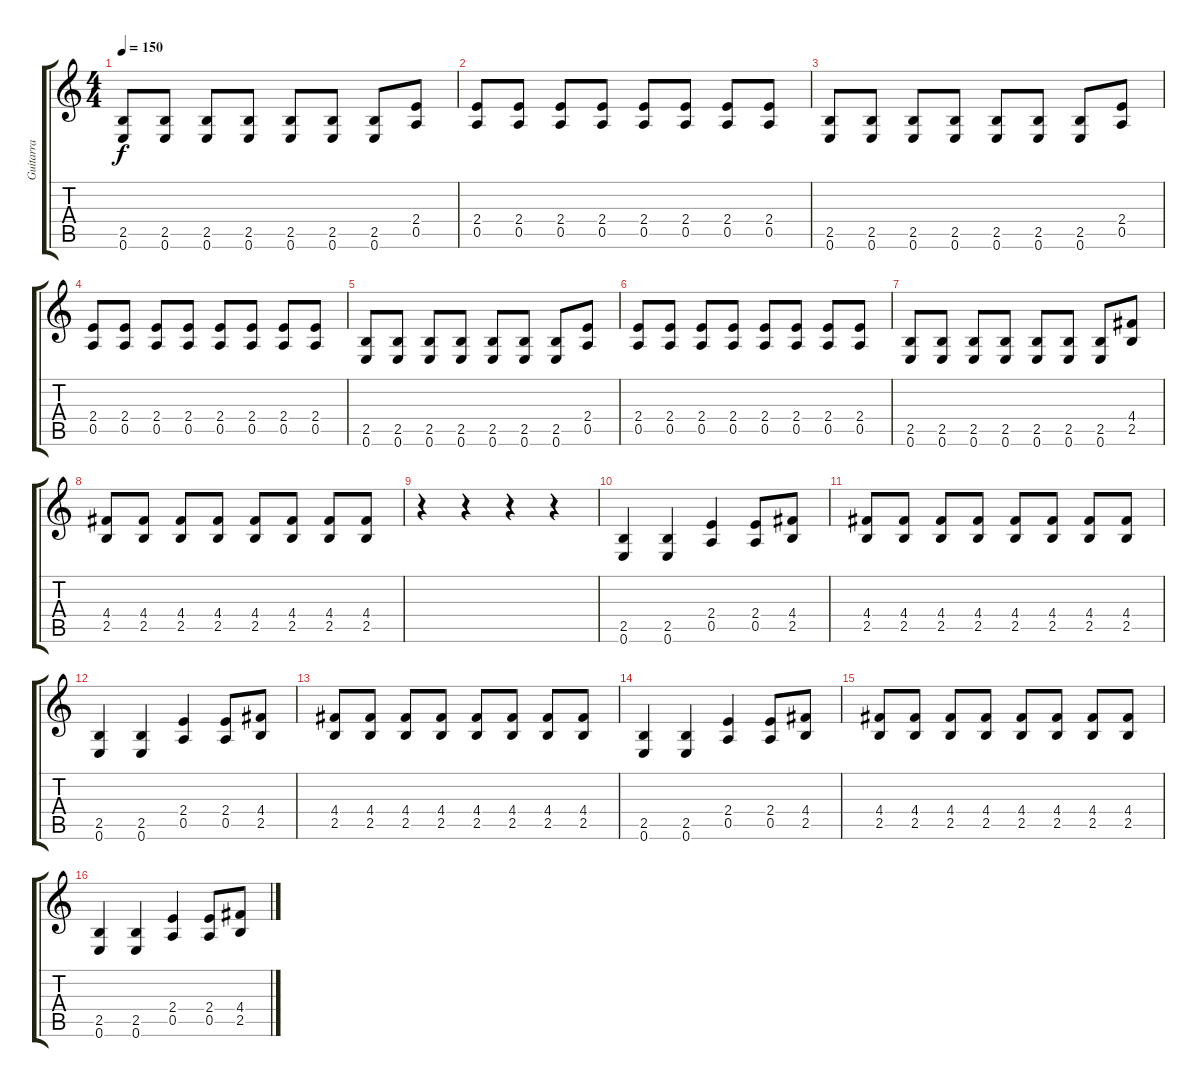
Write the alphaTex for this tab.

\track ("Guitarra" "Guitarra") {instrument electricguitarclean}
\staff {score tabs}
\tuning (E4 B3 G3 D3 A2 E2) {hide}
\ts (4 4)
\tempo 150
\clef g2
\ks c
(2.5 0.6).8{dy f} (2.5 0.6).8 (2.5 0.6).8 (2.5 0.6).8 (2.5 0.6).8 (2.5 0.6).8 (2.5 0.6).8 (2.4 0.5).8 |
(2.4 0.5).8 (2.4 0.5).8 (2.4 0.5).8 (2.4 0.5).8 (2.4 0.5).8 (2.4 0.5).8 (2.4 0.5).8 (2.4 0.5).8 |
(2.5 0.6).8 (2.5 0.6).8 (2.5 0.6).8 (2.5 0.6).8 (2.5 0.6).8 (2.5 0.6).8 (2.5 0.6).8 (2.4 0.5).8 |
(2.4 0.5).8 (2.4 0.5).8 (2.4 0.5).8 (2.4 0.5).8 (2.4 0.5).8 (2.4 0.5).8 (2.4 0.5).8 (2.4 0.5).8 |
(2.5 0.6).8 (2.5 0.6).8 (2.5 0.6).8 (2.5 0.6).8 (2.5 0.6).8 (2.5 0.6).8 (2.5 0.6).8 (2.4 0.5).8 |
(2.4 0.5).8 (2.4 0.5).8 (2.4 0.5).8 (2.4 0.5).8 (2.4 0.5).8 (2.4 0.5).8 (2.4 0.5).8 (2.4 0.5).8 |
(2.5 0.6).8 (2.5 0.6).8 (2.5 0.6).8 (2.5 0.6).8 (2.5 0.6).8 (2.5 0.6).8 (2.5 0.6).8 (4.4 2.5).8 |
(4.4 2.5).8 (4.4 2.5).8 (4.4 2.5).8 (4.4 2.5).8 (4.4 2.5).8 (4.4 2.5).8 (4.4 2.5).8 (4.4 2.5).8 |
r.4 r.4 r.4 r.4 |
(2.5 0.6).4 (2.5 0.6).4 (2.4 0.5).4 (2.4 0.5).8 (4.4 2.5).8 |
(4.4 2.5).8 (4.4 2.5).8 (4.4 2.5).8 (4.4 2.5).8 (4.4 2.5).8 (4.4 2.5).8 (4.4 2.5).8 (4.4 2.5).8 |
(2.5 0.6).4 (2.5 0.6).4 (2.4 0.5).4 (2.4 0.5).8 (4.4 2.5).8 |
(4.4 2.5).8 (4.4 2.5).8 (4.4 2.5).8 (4.4 2.5).8 (4.4 2.5).8 (4.4 2.5).8 (4.4 2.5).8 (4.4 2.5).8 |
(2.5 0.6).4 (2.5 0.6).4 (2.4 0.5).4 (2.4 0.5).8 (4.4 2.5).8 |
(4.4 2.5).8 (4.4 2.5).8 (4.4 2.5).8 (4.4 2.5).8 (4.4 2.5).8 (4.4 2.5).8 (4.4 2.5).8 (4.4 2.5).8 |
(2.5 0.6).4 (2.5 0.6).4 (2.4 0.5).4 (2.4 0.5).8 (4.4 2.5).8
